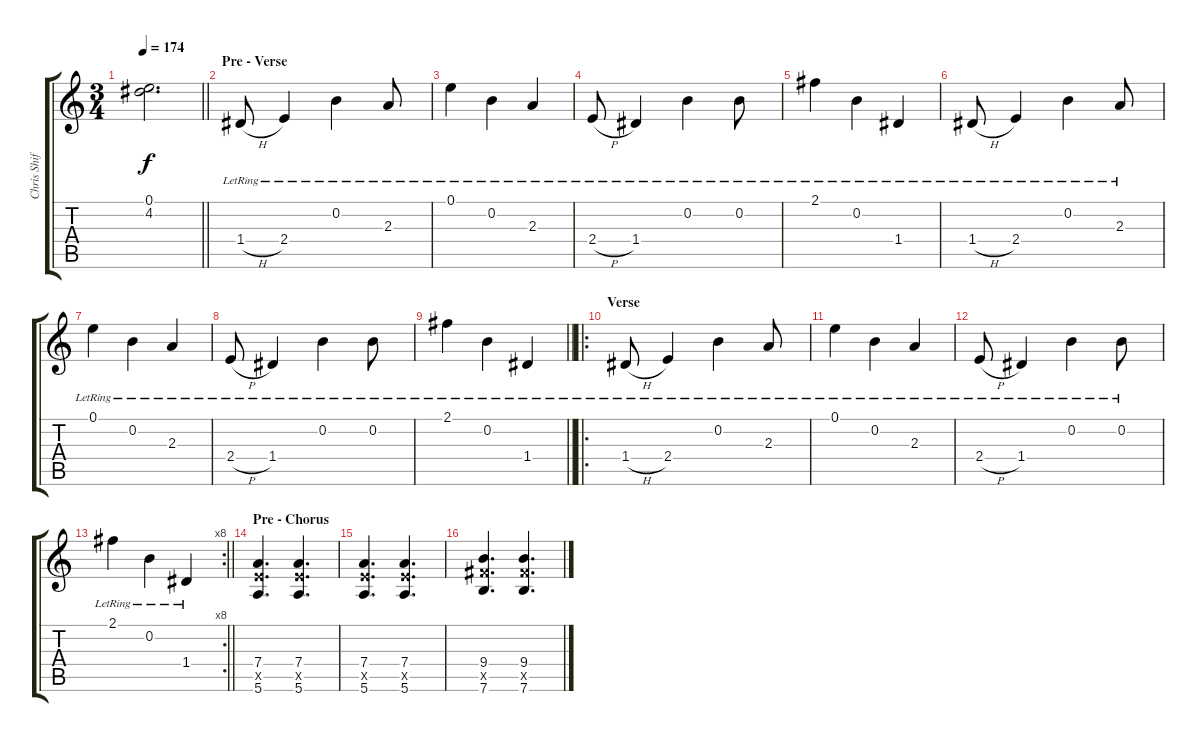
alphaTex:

\track ("Chris Shifflet - Lead Guitar" "Chris Shif") {instrument overdrivenguitar}
\staff {score tabs}
\tuning (E4 B3 G3 D3 A2 E2) {hide}
\ts (3 4)
\tempo 174
\clef g2
\barLineRight lightlight
\ks c
(0.1{t} 4.2{t}).2{d dy f} |
\section ("" "Pre - Verse")
1.4{h lr}.8{volume 12 instrument electricguitarclean} 2.4{lr}.4 0.2{lr}.4 2.3{lr}.8 |
0.1{lr}.4 0.2{lr}.4 2.3{lr}.4 |
2.4{h lr}.8 1.4{lr}.4 0.2{lr}.4 0.2{lr}.8 |
2.1{lr}.4 0.2{lr}.4 1.4{lr}.4 |
1.4{h lr}.8 2.4{lr}.4 0.2{lr}.4 2.3{lr}.8 |
0.1{lr}.4 0.2{lr}.4 2.3{lr}.4 |
2.4{h lr}.8 1.4{lr}.4 0.2{lr}.4 0.2{lr}.8 |
\barLineRight lightlight
2.1{lr}.4 0.2{lr}.4 1.4{lr}.4 |
\ro
\section ("" "Verse")
1.4{h lr}.8 2.4{lr}.4 0.2{lr}.4 2.3{lr}.8 |
0.1{lr}.4 0.2{lr}.4 2.3{lr}.4 |
2.4{h lr}.8 1.4{lr}.4 0.2{lr}.4 0.2{lr}.8 |
\rc 8
\barLineRight lightlight
2.1{lr}.4 0.2{lr}.4 1.4{lr}.4 |
\section ("" "Pre - Chorus")
(7.4 7.5{x} 5.6).4{d instrument overdrivenguitar} (7.4 7.5{x} 5.6).4{d} |
(7.4 7.5{x} 5.6).4{d} (7.4 7.5{x} 5.6).4{d} |
(9.4 9.5{x} 7.6).4{d} (9.4 9.5{x} 7.6).4{d}
